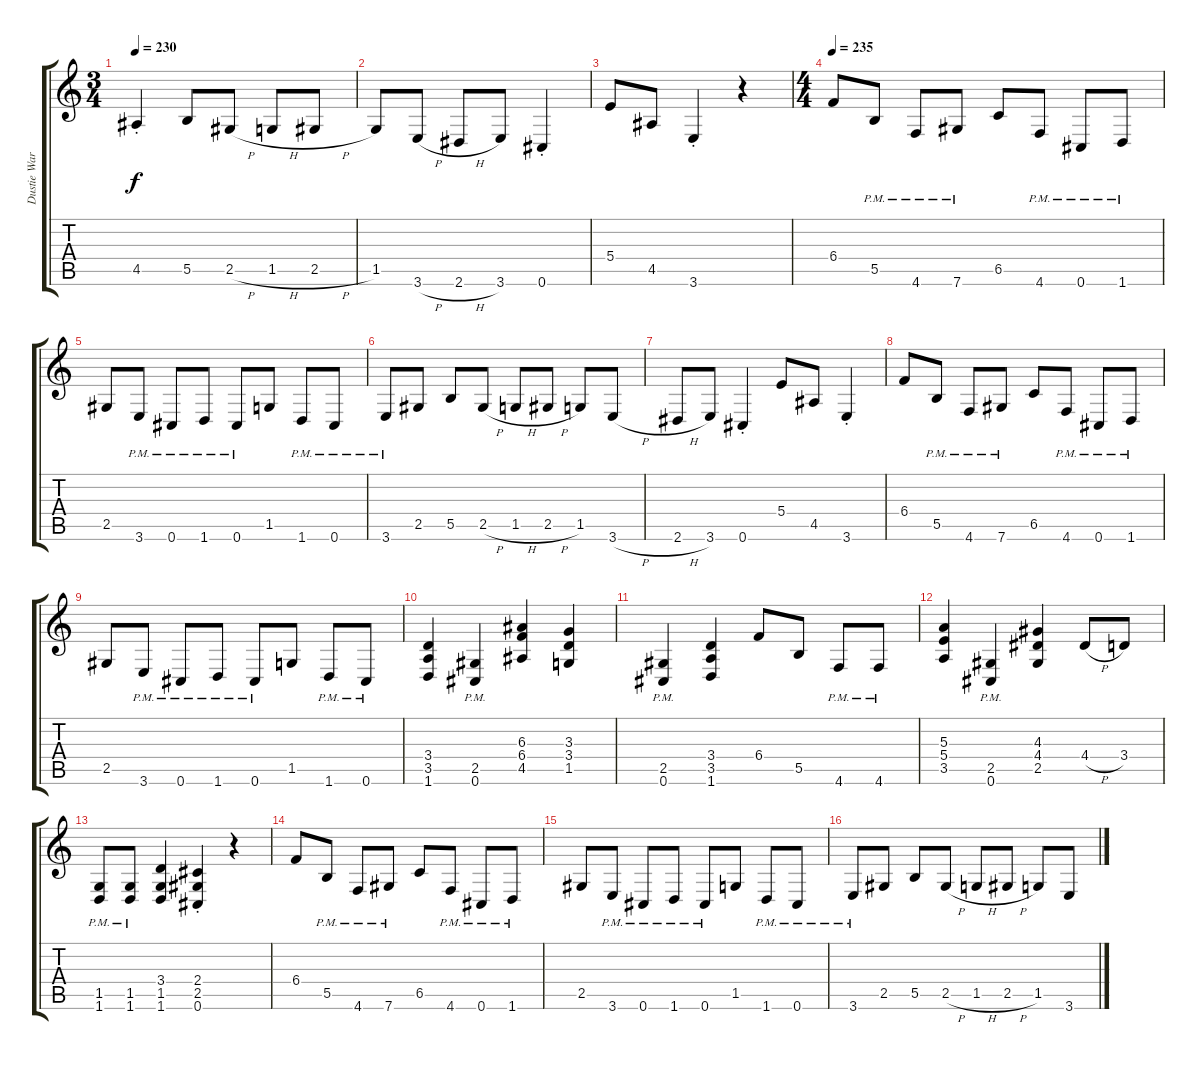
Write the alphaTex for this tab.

\track ("Dustie Waring Rhythm Gtr." "Dustie War") {instrument distortionguitar}
\staff {score tabs}
\tuning (Db4 Ab3 E3 B2 Gb2 Db2) {hide}
\ts (3 4)
\tempo 230
\clef g2
\ks c
4.5{st}.4{dy f} 5.5.8 2.5{h}.8 1.5{h}.8 2.5{h}.8 |
1.5.8 3.6{h}.8 2.6{h}.8 3.6.8 0.6{st}.4 |
5.4.8 4.5.8 3.6{st}.4 r.4 |
\ts (4 4)
\tempo 235
6.4.8 5.5{pm}.8 4.6{pm}.8 7.6{pm}.8 6.5.8 4.6{pm}.8 0.6{pm}.8 1.6{pm}.8 |
2.5.8 3.6{pm}.8 0.6{pm}.8 1.6{pm}.8 0.6{pm}.8 1.5.8 1.6{pm}.8 0.6{pm}.8 |
3.6{pm}.8 2.5.8 5.5.8 2.5{h}.8 1.5{h}.8 2.5{h}.8 1.5.8 3.6{h}.8 |
2.6{h}.8 3.6.8 0.6{st}.4 5.4.8 4.5.8 3.6{st}.4 |
6.4.8 5.5{pm}.8 4.6{pm}.8 7.6{pm}.8 6.5.8 4.6{pm}.8 0.6{pm}.8 1.6{pm}.8 |
2.5.8 3.6{pm}.8 0.6{pm}.8 1.6{pm}.8 0.6{pm}.8 1.5.8 1.6{pm}.8 0.6{pm}.8 |
(3.4 3.5 1.6).4 (2.5{pm} 0.6{pm}).4 (6.3 6.4 4.5).4 (3.3 3.4 1.5).4 |
(2.5{pm} 0.6{pm}).4 (3.4 3.5 1.6).4 6.4.8 5.5.8 4.6{pm}.8 4.6{pm}.8 |
(5.3 5.4 3.5).4 (2.5{pm} 0.6{pm}).4 (4.3 4.4 2.5).4 4.4{h}.8 3.4.8 |
(1.5{pm} 1.6{pm}).8 (1.5{pm} 1.6{pm}).8 (3.4 1.5 1.6).4 (2.4{st} 2.5{st} 0.6{st}).4 r.4 |
6.4.8 5.5{pm}.8 4.6{pm}.8 7.6{pm}.8 6.5.8 4.6{pm}.8 0.6{pm}.8 1.6{pm}.8 |
2.5.8 3.6{pm}.8 0.6{pm}.8 1.6{pm}.8 0.6{pm}.8 1.5.8 1.6{pm}.8 0.6{pm}.8 |
3.6{pm}.8 2.5.8 5.5.8 2.5{h}.8 1.5{h}.8 2.5{h}.8 1.5.8 3.6{h}.8
